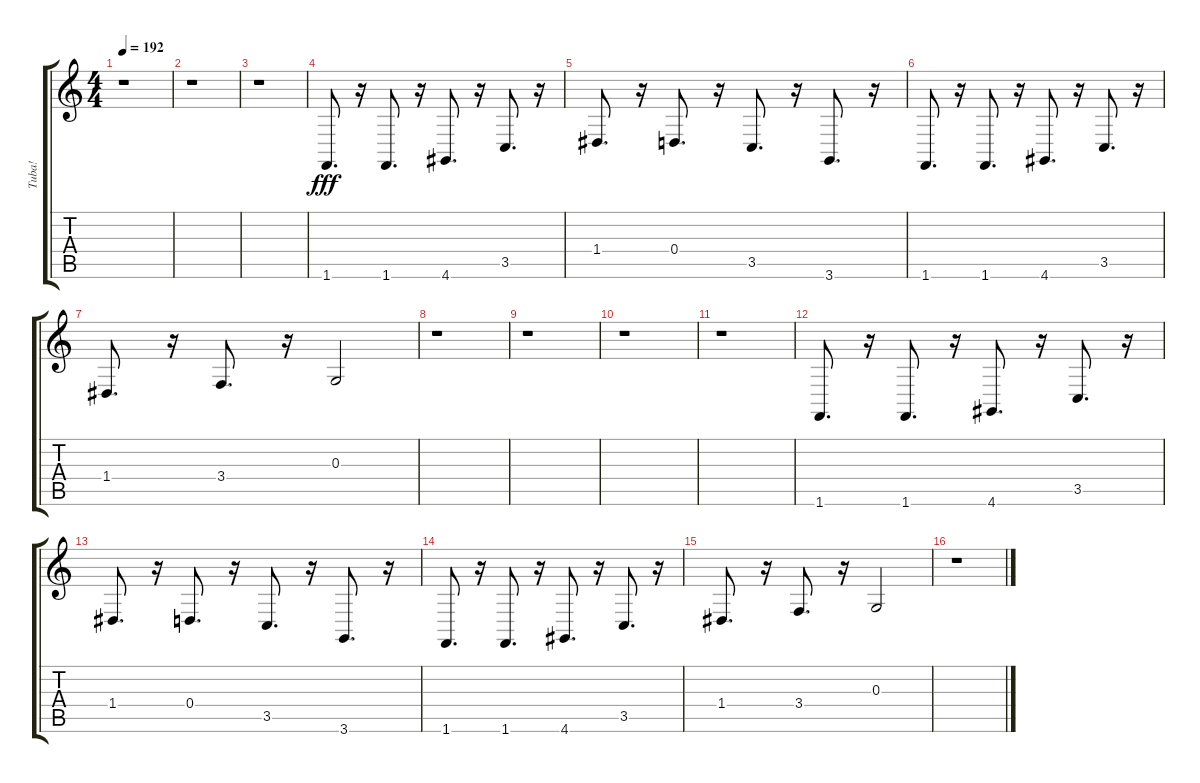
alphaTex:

\track ("Tuba!" "Tuba!") {instrument tuba}
\staff {score tabs}
\tuning (E4 B3 G3 D3 A2 E2) {hide}
\ts (4 4)
\tempo 192
\clef g2
\ks c
r.1{dy fff} |
r.1 |
r.1 |
1.6.8{d} r.16 1.6.8{d} r.16 4.6.8{d} r.16 3.5.8{d} r.16 |
1.4.8{d} r.16 0.4.8{d} r.16 3.5.8{d} r.16 3.6.8{d} r.16 |
1.6.8{d} r.16 1.6.8{d} r.16 4.6.8{d} r.16 3.5.8{d} r.16 |
1.4.8{d} r.16 3.4.8{d} r.16 0.3.2 |
r.1 |
r.1 |
r.1 |
r.1 |
1.6.8{d} r.16 1.6.8{d} r.16 4.6.8{d} r.16 3.5.8{d} r.16 |
1.4.8{d} r.16 0.4.8{d} r.16 3.5.8{d} r.16 3.6.8{d} r.16 |
1.6.8{d} r.16 1.6.8{d} r.16 4.6.8{d} r.16 3.5.8{d} r.16 |
1.4.8{d} r.16 3.4.8{d} r.16 0.3.2 |
r.1
